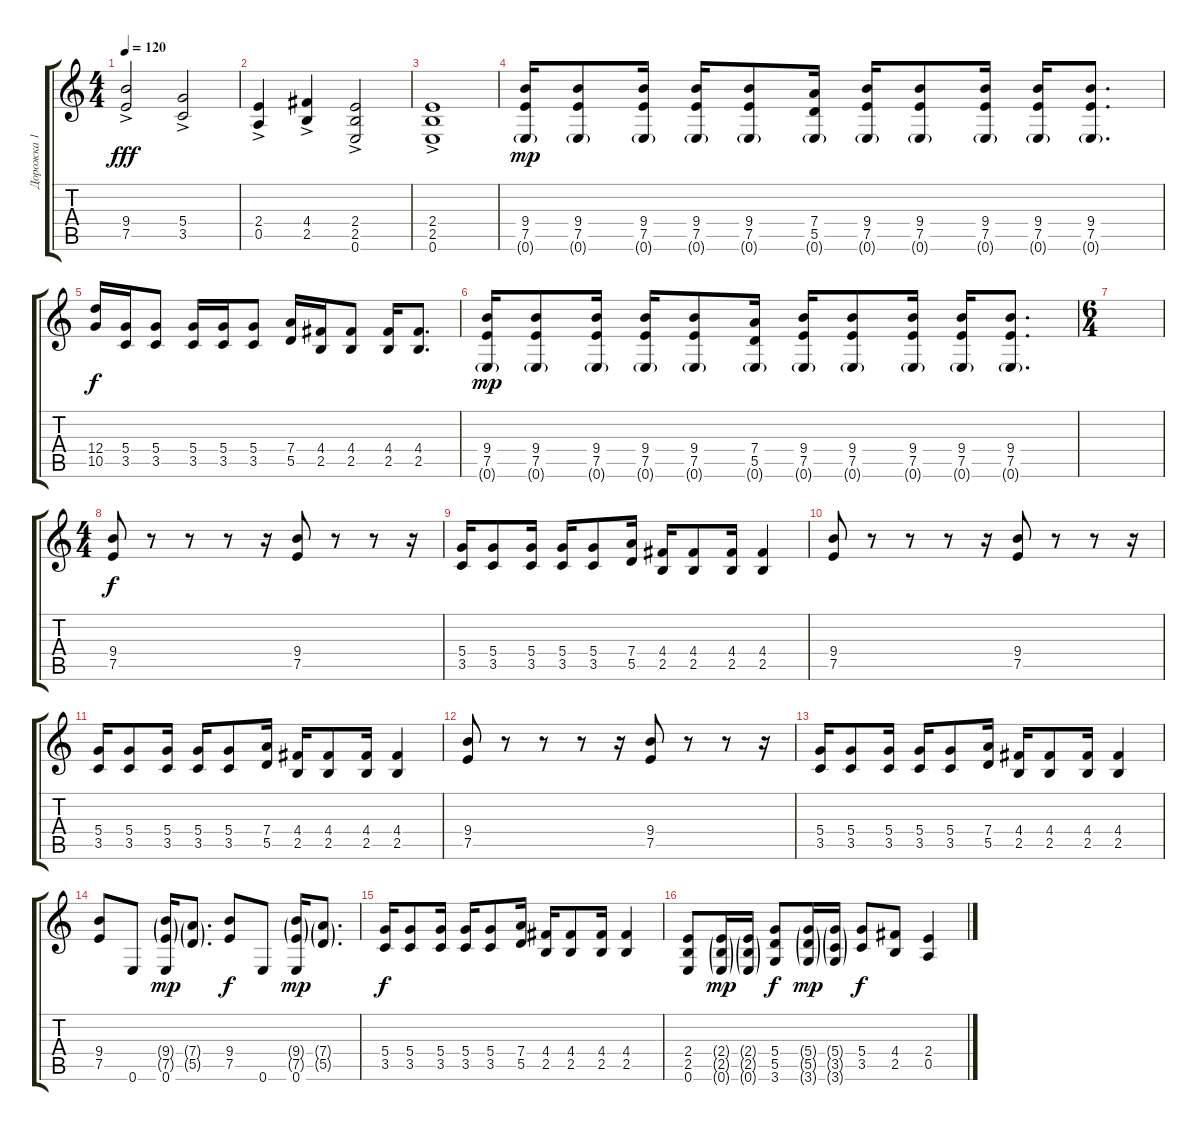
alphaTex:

\track ("Дорожка 1" "Дорожка 1") {instrument distortionguitar}
\staff {score tabs}
\tuning (E4 B3 G3 D3 A2 E2) {hide}
\ts (4 4)
\tempo 120
\clef g2
\ks c
(9.4{ac} 7.5{ac}).2{dy fff instrument distortionguitar} (5.4{ac} 3.5{ac}).2 |
(2.4{ac} 0.5{ac}).4 (4.4{ac} 2.5{ac}).4 (2.4{ac} 2.5{ac} 0.6{ac}).2 |
(2.4{ac} 2.5{ac} 0.6{ac}).1 |
(9.4 7.5 0.6{g}).16{dy mp volume 11} (9.4 7.5 0.6{g}).8 (9.4 7.5 0.6{g}).16 (9.4 7.5 0.6{g}).16 (9.4 7.5 0.6{g}).8 (7.4 5.5 0.6{g}).16 (9.4 7.5 0.6{g}).16 (9.4 7.5 0.6{g}).8 (9.4 7.5 0.6{g}).16 (9.4 7.5 0.6{g}).16 (9.4 7.5 0.6{g}).8{d} |
(12.4 10.5).16{dy f} (5.4 3.5).16 (5.4 3.5).8 (5.4 3.5).16 (5.4 3.5).16 (5.4 3.5).8 (7.4 5.5).16 (4.4 2.5).16 (4.4 2.5).8 (4.4 2.5).16 (4.4 2.5).8{d} |
(9.4 7.5 0.6{g}).16{dy mp volume 9} (9.4 7.5 0.6{g}).8 (9.4 7.5 0.6{g}).16 (9.4 7.5 0.6{g}).16 (9.4 7.5 0.6{g}).8 (7.4 5.5 0.6{g}).16 (9.4 7.5 0.6{g}).16 (9.4 7.5 0.6{g}).8 (9.4 7.5 0.6{g}).16 (9.4 7.5 0.6{g}).16 (9.4 7.5 0.6{g}).8{d} |
\ts (6 4)
|
\ts (4 4)
(9.4 7.5).8{dy f volume 16} r.8 r.8 r.8 r.16 (9.4 7.5).8 r.8 r.8 r.16 |
(5.4 3.5).16 (5.4 3.5).8 (5.4 3.5).16 (5.4 3.5).16 (5.4 3.5).8 (7.4 5.5).16 (4.4 2.5).16 (4.4 2.5).8 (4.4 2.5).16 (4.4 2.5).4 |
(9.4 7.5).8{volume 16} r.8 r.8 r.8 r.16 (9.4 7.5).8 r.8 r.8 r.16 |
(5.4 3.5).16 (5.4 3.5).8 (5.4 3.5).16 (5.4 3.5).16 (5.4 3.5).8 (7.4 5.5).16 (4.4 2.5).16 (4.4 2.5).8 (4.4 2.5).16 (4.4 2.5).4 |
(9.4 7.5).8{volume 16} r.8 r.8 r.8 r.16 (9.4 7.5).8 r.8 r.8 r.16 |
(5.4 3.5).16 (5.4 3.5).8 (5.4 3.5).16 (5.4 3.5).16 (5.4 3.5).8 (7.4 5.5).16 (4.4 2.5).16 (4.4 2.5).8 (4.4 2.5).16 (4.4 2.5).4 |
(9.4 7.5).8 0.6.8 (9.4{g} 7.5{g} 0.6).16{dy mp} (7.4{g} 5.5{g}).8{d} (9.4 7.5).8{dy f} 0.6.8 (9.4{g} 7.5{g} 0.6).16{dy mp} (7.4{g} 5.5{g}).8{d} |
(5.4 3.5).16{dy f} (5.4 3.5).8 (5.4 3.5).16 (5.4 3.5).16 (5.4 3.5).8 (7.4 5.5).16 (4.4 2.5).16 (4.4 2.5).8 (4.4 2.5).16 (4.4 2.5).4 |
(2.4 2.5 0.6).8 (2.4{g} 2.5{g} 0.6{g}).16{dy mp} (2.4{g} 2.5{g} 0.6{g}).16 (5.4 5.5 3.6).8{dy f} (5.4{g} 5.5{g} 3.6{g}).16{dy mp} (5.4{g} 3.5{g} 3.6{g}).16 (5.4 3.5).8{dy f} (4.4 2.5).8 (2.4 0.5).4
